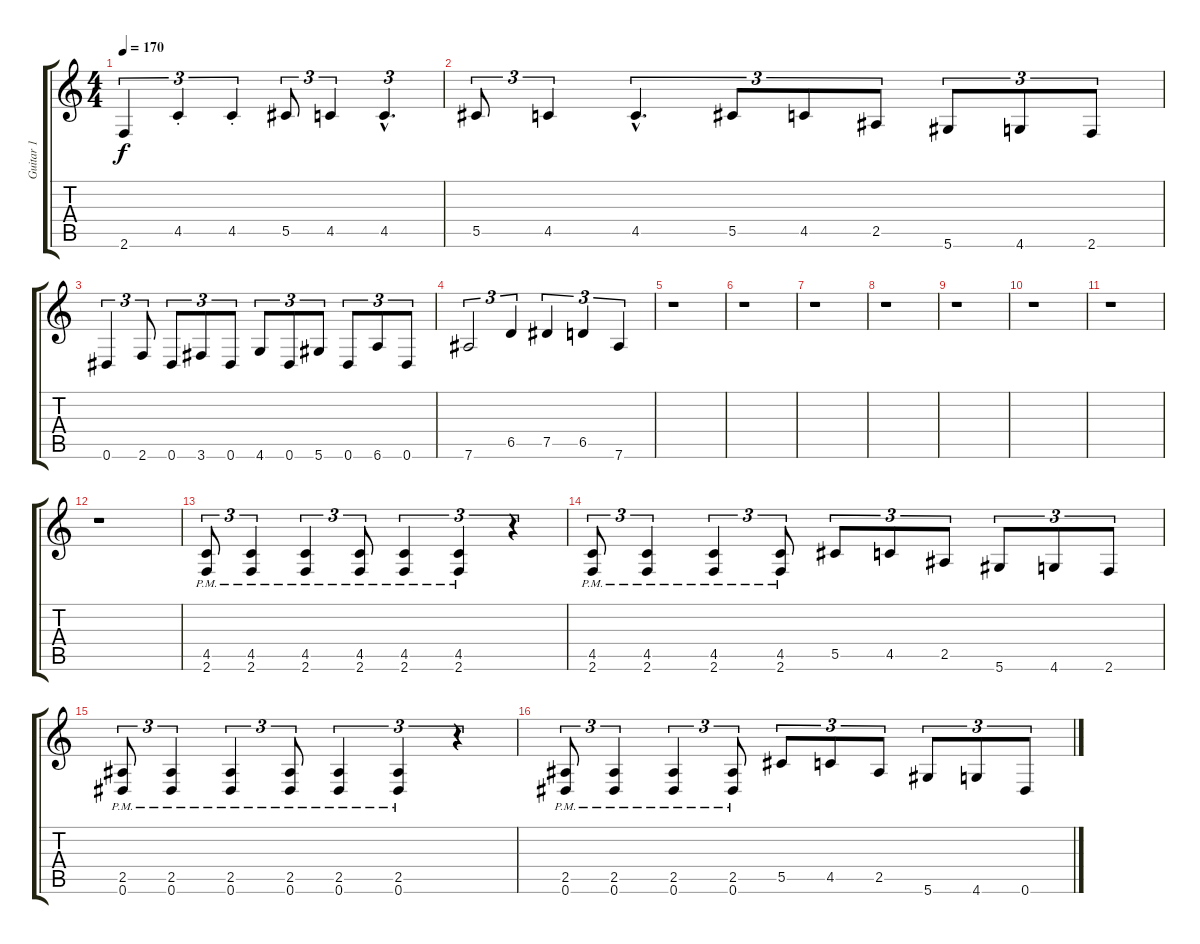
\track ("Guitar 1" "Guitar 1") {instrument overdrivenguitar}
\staff {score tabs}
\tuning (Eb4 Bb3 Gb3 Db3 Ab2 Eb2) {hide}
\ts (4 4)
\tempo 170
\clef g2
\ks c
2.6.4{tu (3 2) dy f} 4.5{st}.4{tu (3 2)} 4.5{st}.4{tu (3 2)} 5.5.8{tu (3 2)} 4.5.4{tu (3 2)} 4.5{hac}.4{d tu (3 2)} |
5.5.8{tu (3 2)} 4.5.4{tu (3 2)} 4.5{hac}.4{d tu (3 2)} 5.5.8{tu (3 2)} 4.5.8{tu (3 2)} 2.5.8{tu (3 2)} 5.6.8{tu (3 2)} 4.6.8{tu (3 2)} 2.6.8{tu (3 2)} |
0.6.4{tu (3 2)} 2.6.8{tu (3 2)} 0.6.8{tu (3 2)} 3.6.8{tu (3 2)} 0.6.8{tu (3 2)} 4.6.8{tu (3 2)} 0.6.8{tu (3 2)} 5.6.8{tu (3 2)} 0.6.8{tu (3 2)} 6.6.8{tu (3 2)} 0.6.8{tu (3 2)} |
7.6.2{tu (3 2)} 6.5.4{tu (3 2)} 7.5.4{tu (3 2)} 6.5.4{tu (3 2)} 7.6.4{tu (3 2)} |
\section ("" "")
r.1 |
r.1 |
r.1 |
r.1 |
r.1 |
r.1 |
r.1 |
r.1 |
\section ("" "")
(4.5{pm} 2.6{pm}).8{tu (3 2)} (4.5{pm} 2.6{pm}).4{tu (3 2)} (4.5{pm} 2.6{pm}).4{tu (3 2)} (4.5{pm} 2.6{pm}).8{tu (3 2)} (4.5{pm} 2.6{pm}).4{tu (3 2)} (4.5{pm} 2.6{pm}).4{tu (3 2)} r.4{tu (3 2)} |
(4.5{pm} 2.6{pm}).8{tu (3 2)} (4.5{pm} 2.6{pm}).4{tu (3 2)} (4.5{pm} 2.6{pm}).4{tu (3 2)} (4.5{pm} 2.6{pm}).8{tu (3 2)} 5.5.8{tu (3 2)} 4.5.8{tu (3 2)} 2.5.8{tu (3 2)} 5.6.8{tu (3 2)} 4.6.8{tu (3 2)} 2.6.8{tu (3 2)} |
(2.5{pm} 0.6{pm}).8{tu (3 2)} (2.5{pm} 0.6{pm}).4{tu (3 2)} (2.5{pm} 0.6{pm}).4{tu (3 2)} (2.5{pm} 0.6{pm}).8{tu (3 2)} (2.5{pm} 0.6{pm}).4{tu (3 2)} (2.5{pm} 0.6{pm}).4{tu (3 2)} r.4{tu (3 2)} |
(2.5{pm} 0.6{pm}).8{tu (3 2)} (2.5{pm} 0.6{pm}).4{tu (3 2)} (2.5{pm} 0.6{pm}).4{tu (3 2)} (2.5{pm} 0.6{pm}).8{tu (3 2)} 5.5.8{tu (3 2)} 4.5.8{tu (3 2)} 2.5.8{tu (3 2)} 5.6.8{tu (3 2)} 4.6.8{tu (3 2)} 0.6.8{tu (3 2)}
